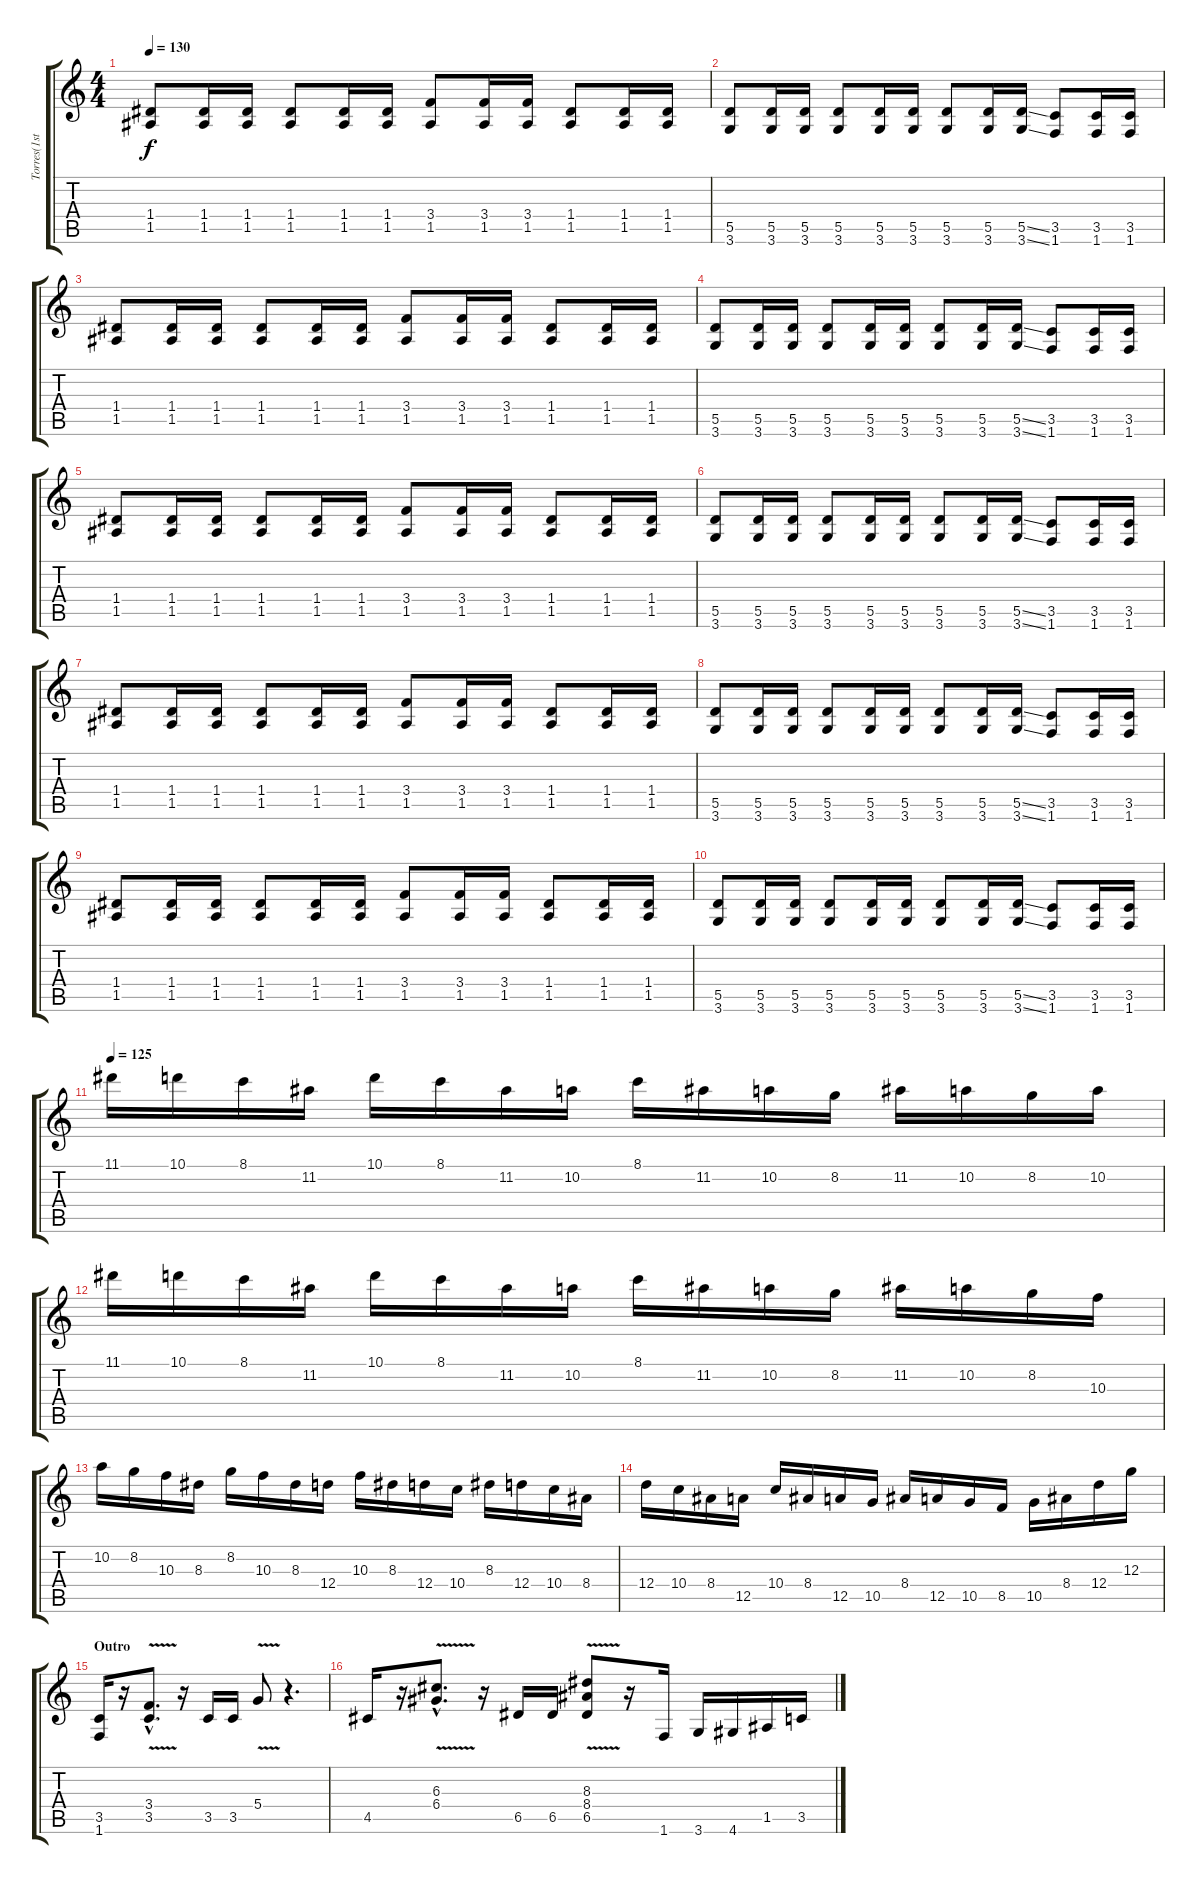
\track ("Torres(1st Guitar)" "Torres(1st") {instrument distortionguitar}
\staff {score tabs}
\tuning (E4 B3 G3 D3 A2 E2) {hide}
\ts (4 4)
\tempo 130
\clef g2
\ks c
(1.4 1.5).8{dy f} (1.4 1.5).16 (1.4 1.5).16 (1.4 1.5).8 (1.4 1.5).16 (1.4 1.5).16 (3.4 1.5).8 (3.4 1.5).16 (3.4 1.5).16 (1.4 1.5).8 (1.4 1.5).16 (1.4 1.5).16 |
(5.5 3.6).8 (5.5 3.6).16 (5.5 3.6).16 (5.5 3.6).8 (5.5 3.6).16 (5.5 3.6).16 (5.5 3.6).8 (5.5 3.6).16 (5.5{ss} 3.6{ss}).16 (3.5 1.6).8 (3.5 1.6).16 (3.5 1.6).16 |
(1.4 1.5).8 (1.4 1.5).16 (1.4 1.5).16 (1.4 1.5).8 (1.4 1.5).16 (1.4 1.5).16 (3.4 1.5).8 (3.4 1.5).16 (3.4 1.5).16 (1.4 1.5).8 (1.4 1.5).16 (1.4 1.5).16 |
(5.5 3.6).8 (5.5 3.6).16 (5.5 3.6).16 (5.5 3.6).8 (5.5 3.6).16 (5.5 3.6).16 (5.5 3.6).8 (5.5 3.6).16 (5.5{ss} 3.6{ss}).16 (3.5 1.6).8 (3.5 1.6).16 (3.5 1.6).16 |
(1.4 1.5).8 (1.4 1.5).16 (1.4 1.5).16 (1.4 1.5).8 (1.4 1.5).16 (1.4 1.5).16 (3.4 1.5).8 (3.4 1.5).16 (3.4 1.5).16 (1.4 1.5).8 (1.4 1.5).16 (1.4 1.5).16 |
(5.5 3.6).8 (5.5 3.6).16 (5.5 3.6).16 (5.5 3.6).8 (5.5 3.6).16 (5.5 3.6).16 (5.5 3.6).8 (5.5 3.6).16 (5.5{ss} 3.6{ss}).16 (3.5 1.6).8 (3.5 1.6).16 (3.5 1.6).16 |
(1.4 1.5).8 (1.4 1.5).16 (1.4 1.5).16 (1.4 1.5).8 (1.4 1.5).16 (1.4 1.5).16 (3.4 1.5).8 (3.4 1.5).16 (3.4 1.5).16 (1.4 1.5).8 (1.4 1.5).16 (1.4 1.5).16 |
(5.5 3.6).8 (5.5 3.6).16 (5.5 3.6).16 (5.5 3.6).8 (5.5 3.6).16 (5.5 3.6).16 (5.5 3.6).8 (5.5 3.6).16 (5.5{ss} 3.6{ss}).16 (3.5 1.6).8 (3.5 1.6).16 (3.5 1.6).16 |
(1.4 1.5).8 (1.4 1.5).16 (1.4 1.5).16 (1.4 1.5).8 (1.4 1.5).16 (1.4 1.5).16 (3.4 1.5).8 (3.4 1.5).16 (3.4 1.5).16 (1.4 1.5).8 (1.4 1.5).16 (1.4 1.5).16 |
(5.5 3.6).8 (5.5 3.6).16 (5.5 3.6).16 (5.5 3.6).8 (5.5 3.6).16 (5.5 3.6).16 (5.5 3.6).8 (5.5 3.6).16 (5.5{ss} 3.6{ss}).16 (3.5 1.6).8 (3.5 1.6).16 (3.5 1.6).16 |
\tempo 125
11.1.16 10.1.16 8.1.16 11.2.16 10.1.16 8.1.16 11.2.16 10.2.16 8.1.16 11.2.16 10.2.16 8.2.16 11.2.16 10.2.16 8.2.16 10.2.16 |
11.1.16 10.1.16 8.1.16 11.2.16 10.1.16 8.1.16 11.2.16 10.2.16 8.1.16 11.2.16 10.2.16 8.2.16 11.2.16 10.2.16 8.2.16 10.3.16 |
10.2.16 8.2.16 10.3.16 8.3.16 8.2.16 10.3.16 8.3.16 12.4.16 10.3.16 8.3.16 12.4.16 10.4.16 8.3.16 12.4.16 10.4.16 8.4.16 |
12.4.16 10.4.16 8.4.16 12.5.16 10.4.16 8.4.16 12.5.16 10.5.16 8.4.16 12.5.16 10.5.16 8.5.16 10.5.16 8.4.16 12.4.16 12.3.16 |
\section ("" "Outro")
(3.5 1.6).16{volume 14} r.16 (3.4{v hac} 3.5{v hac}).8{d} r.16 3.5.16 3.5.16 5.4{v}.8 r.4{d} |
4.5.16 r.16 (6.3{v hac} 6.4{v hac}).8{d} r.16 6.5.16 6.5.16 (8.3{v} 8.4{v} 6.5{v}).8 r.16 1.6.16 3.6.16 4.6.16 1.5.16 3.5.16
